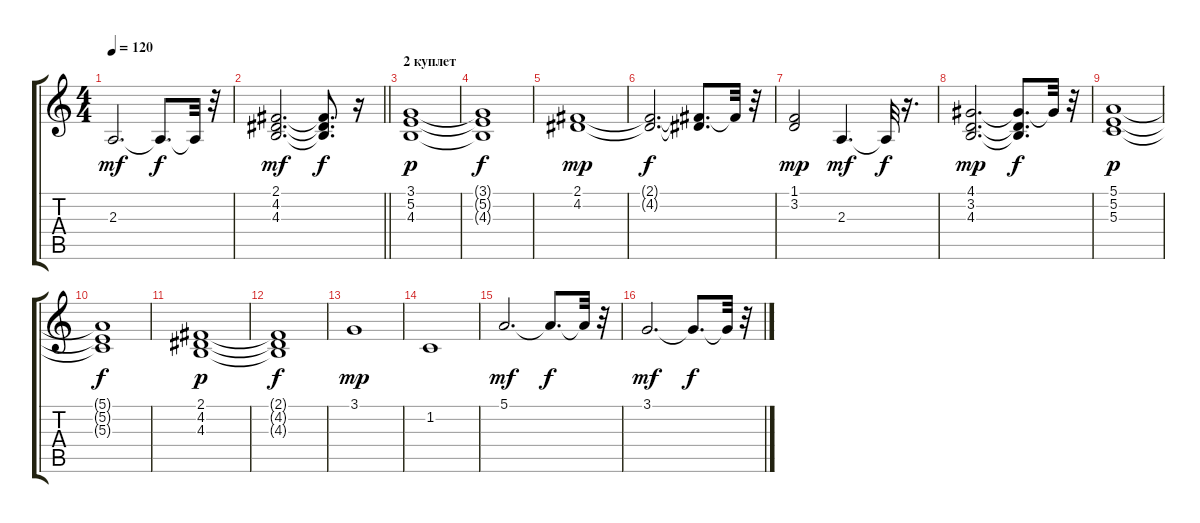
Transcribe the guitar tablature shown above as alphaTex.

\track "" {instrument stringensemble1}
\staff {score tabs}
\tuning (E4 B3 G3 D3 A2 E2) {hide}
\ts (4 4)
\tempo 120
\clef g2
\ks c
2.3.2{d dy mf} 2.3{t}.8{d dy f} 2.3{t}.32 r.32 |
\barLineRight lightlight
(2.1 4.2 4.3).2{d dy mf} (2.1{t} 4.2{t} 4.3{t}).8{d dy f} r.16 |
\section ("" "2 куплет")
(3.1 5.2 4.3).1{dy p} |
(3.1{t} 5.2{t} 4.3{t}).1{dy f} |
(2.1 4.2).1{dy mp} |
(2.1{t} 4.2{t}).2{d dy f} (2.1{t} 4.2{t}).8{d} 2.1{t}.32 r.32 |
(1.1 3.2).2{dy mp} 2.3.4{d dy mf} 2.3{t}.32{dy f} r.16{d} |
(4.1 3.2 4.3).2{d dy mp} (4.1{t} 3.2{t} 4.3{t}).8{d dy f} 4.1{t}.32 r.32 |
(5.1 5.2 5.3).1{dy p} |
(5.1{t} 5.2{t} 5.3{t}).1{dy f} |
(2.1 4.2 4.3).1{dy p} |
(2.1{t} 4.2{t} 4.3{t}).1{dy f} |
3.1.1{dy mp} |
1.2.1 |
5.1.2{d dy mf} 5.1{t}.8{d dy f} 5.1{t}.32 r.32 |
3.1.2{d dy mf} 3.1{t}.8{d dy f} 3.1{t}.32 r.32
